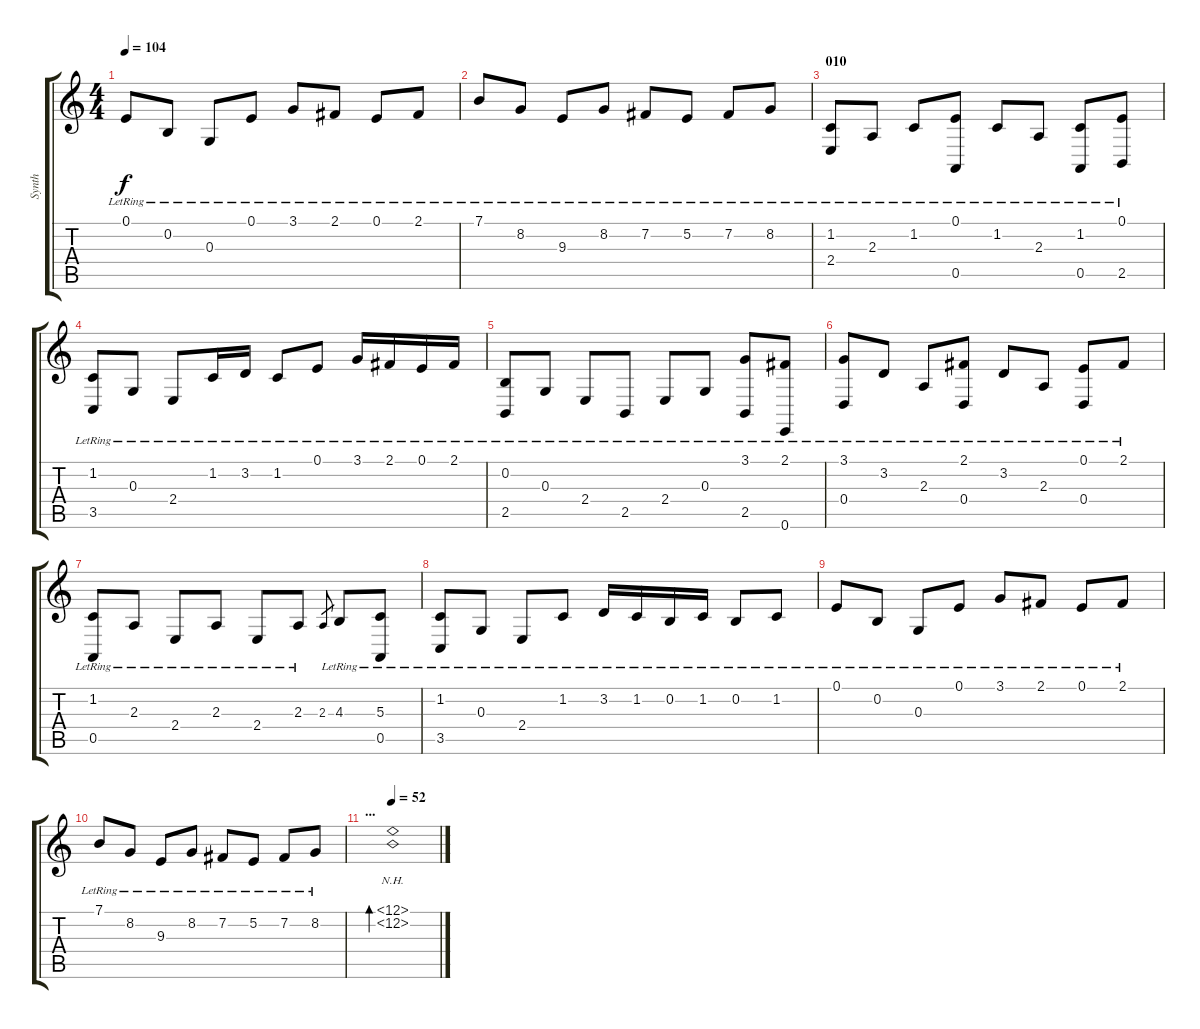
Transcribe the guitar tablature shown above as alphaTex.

\track ("Synth" "Synth") {instrument orchestralharp}
\staff {score tabs}
\tuning (E4 B3 G3 D3 A2 E2) {hide}
\ts (4 4)
\tempo 104
\clef g2
\ks c
0.1{lr}.8{dy f} 0.2{lr}.8 0.3{lr}.8 0.1{lr}.8 3.1{lr}.8 2.1{lr}.8 0.1{lr}.8 2.1{lr}.8 |
7.1{lr}.8 8.2{lr}.8 9.3{lr}.8 8.2{lr}.8 7.2{lr}.8 5.2{lr}.8 7.2{lr}.8 8.2{lr}.8 |
\section ("" "010")
(1.2{lr} 2.4{lr}).8 2.3{lr}.8 1.2{lr}.8 (0.1{lr} 0.5{lr}).8 1.2{lr}.8 2.3{lr}.8 (1.2{lr} 0.5{lr}).8 (0.1{lr} 2.5{lr}).8 |
(1.2{lr} 3.5{lr}).8 0.3{lr}.8 2.4{lr}.8 1.2{lr}.16 3.2{lr}.16 1.2{lr}.8 0.1{lr}.8 3.1{lr}.16 2.1{lr}.16 0.1{lr}.16 2.1{lr}.16 |
(0.2{lr} 2.5{lr}).8 0.3{lr}.8 2.4{lr}.8 2.5{lr}.8 2.4{lr}.8 0.3{lr}.8 (3.1{lr} 2.5{lr}).8 (2.1{lr} 0.6{lr}).8 |
(3.1{lr} 0.4{lr}).8 3.2{lr}.8 2.3{lr}.8 (2.1{lr} 0.4{lr}).8 3.2{lr}.8 2.3{lr}.8 (0.1{lr} 0.4{lr}).8 2.1{lr}.8 |
(1.2{lr} 0.5{lr}).8 2.3{lr}.8 2.4{lr}.8 2.3{lr}.8 2.4{lr}.8 2.3{lr}.8 2.3.8{gr} 4.3{lr}.8 (5.3{lr} 0.5{lr}).8 |
(1.2{lr} 3.5{lr}).8 0.3{lr}.8 2.4{lr}.8 1.2{lr}.8 3.2{lr}.16 1.2{lr}.16 0.2{lr}.16 1.2{lr}.16 0.2{lr}.8 1.2{lr}.8 |
0.1{lr}.8 0.2{lr}.8 0.3{lr}.8 0.1{lr}.8 3.1{lr}.8 2.1{lr}.8 0.1{lr}.8 2.1{lr}.8 |
7.1{lr}.8 8.2{lr}.8 9.3{lr}.8 8.2{lr}.8 7.2{lr}.8 5.2{lr}.8 7.2{lr}.8 8.2{lr}.8 |
\section ("" "...")
\tempo 52
(12.1{nh} 12.2{nh}).1{bd 240}
